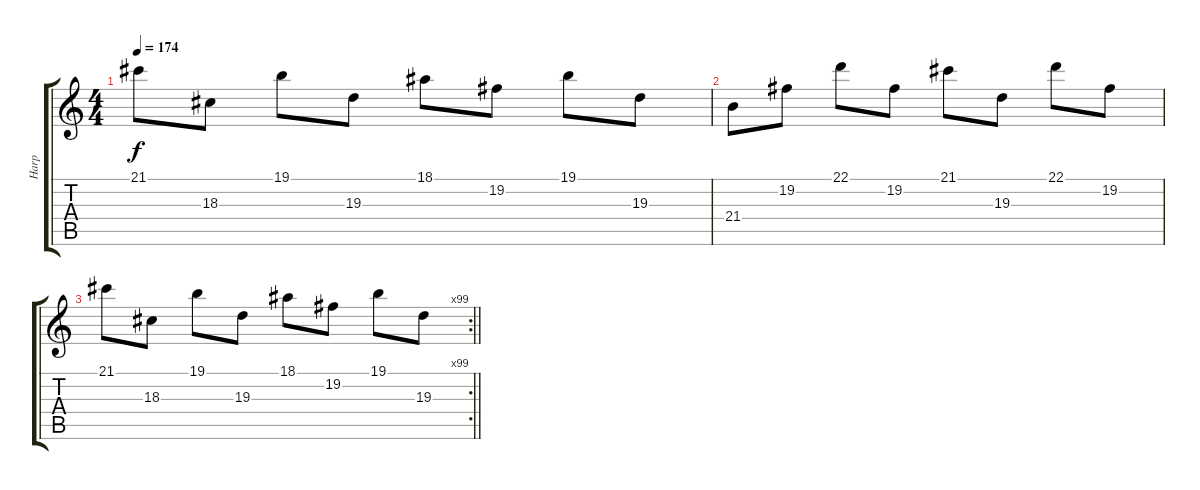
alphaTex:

\track ("Harp" "Harp") {instrument orchestralharp}
\staff {score tabs}
\tuning (E4 B3 G3 D3 A2 E2) {hide}
\ts (4 4)
\tempo 174
\clef g2
\ks c
21.1.8{dy f} 18.3.8 19.1.8 19.3.8 18.1.8 19.2.8 19.1.8 19.3.8 |
21.4.8 19.2.8 22.1.8 19.2.8 21.1.8 19.3.8 22.1.8 19.2.8 |
\rc 99
\barLineRight lightlight
21.1.8 18.3.8 19.1.8 19.3.8 18.1.8 19.2.8 19.1.8 19.3.8
